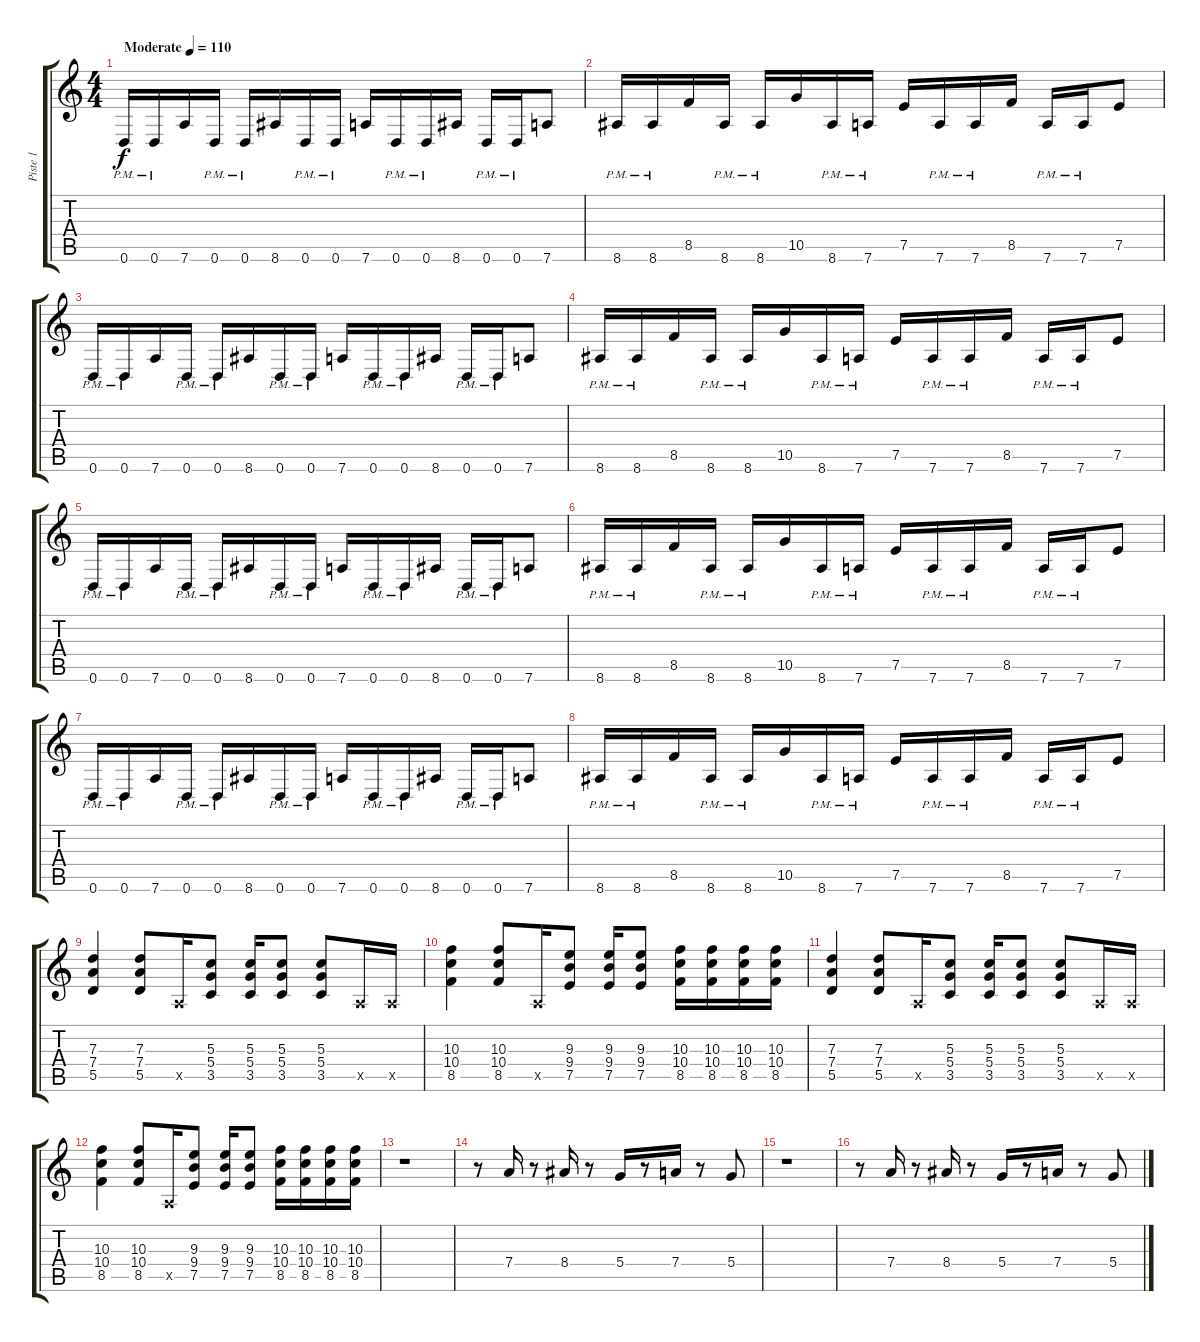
\track ("Piste 1" "Piste 1") {instrument overdrivenguitar}
\staff {score tabs}
\tuning (E4 B3 G3 D3 A2 D2) {hide}
\ts (4 4)
\tempo (110 "Moderate")
\clef g2
\ks c
0.6{pm}.16{dy f instrument overdrivenguitar} 0.6{pm}.16 7.6.16 0.6{pm}.16 0.6{pm}.16 8.6.16 0.6{pm}.16 0.6{pm}.16 7.6.16 0.6{pm}.16 0.6{pm}.16 8.6.16 0.6{pm}.16 0.6{pm}.16 7.6.8 |
8.6{pm}.16 8.6{pm}.16 8.5.16 8.6{pm}.16 8.6{pm}.16 10.5.16 8.6{pm}.16 7.6{pm}.16 7.5.16 7.6{pm}.16 7.6{pm}.16 8.5.16 7.6{pm}.16 7.6{pm}.16 7.5.8 |
0.6{pm}.16 0.6{pm}.16 7.6.16 0.6{pm}.16 0.6{pm}.16 8.6.16 0.6{pm}.16 0.6{pm}.16 7.6.16 0.6{pm}.16 0.6{pm}.16 8.6.16 0.6{pm}.16 0.6{pm}.16 7.6.8 |
8.6{pm}.16 8.6{pm}.16 8.5.16 8.6{pm}.16 8.6{pm}.16 10.5.16 8.6{pm}.16 7.6{pm}.16 7.5.16 7.6{pm}.16 7.6{pm}.16 8.5.16 7.6{pm}.16 7.6{pm}.16 7.5.8 |
0.6{pm}.16 0.6{pm}.16 7.6.16 0.6{pm}.16 0.6{pm}.16 8.6.16 0.6{pm}.16 0.6{pm}.16 7.6.16 0.6{pm}.16 0.6{pm}.16 8.6.16 0.6{pm}.16 0.6{pm}.16 7.6.8 |
8.6{pm}.16 8.6{pm}.16 8.5.16 8.6{pm}.16 8.6{pm}.16 10.5.16 8.6{pm}.16 7.6{pm}.16 7.5.16 7.6{pm}.16 7.6{pm}.16 8.5.16 7.6{pm}.16 7.6{pm}.16 7.5.8 |
0.6{pm}.16 0.6{pm}.16 7.6.16 0.6{pm}.16 0.6{pm}.16 8.6.16 0.6{pm}.16 0.6{pm}.16 7.6.16 0.6{pm}.16 0.6{pm}.16 8.6.16 0.6{pm}.16 0.6{pm}.16 7.6.8 |
8.6{pm}.16 8.6{pm}.16 8.5.16 8.6{pm}.16 8.6{pm}.16 10.5.16 8.6{pm}.16 7.6{pm}.16 7.5.16 7.6{pm}.16 7.6{pm}.16 8.5.16 7.6{pm}.16 7.6{pm}.16 7.5.8 |
(7.3 7.4 5.5).4{balance 3} (7.3 7.4 5.5).8 0.5{x}.16 (5.3 5.4 3.5).8 (5.3 5.4 3.5).16 (5.3 5.4 3.5).8 (5.3 5.4 3.5).8 0.5{x}.16 0.5{x}.16 |
(10.3 10.4 8.5).4 (10.3 10.4 8.5).8 0.5{x}.16 (9.3 9.4 7.5).8 (9.3 9.4 7.5).16 (9.3 9.4 7.5).8 (10.3 10.4 8.5).16 (10.3 10.4 8.5).16 (10.3 10.4 8.5).16 (10.3 10.4 8.5).16 |
(7.3 7.4 5.5).4 (7.3 7.4 5.5).8 0.5{x}.16 (5.3 5.4 3.5).8 (5.3 5.4 3.5).16 (5.3 5.4 3.5).8 (5.3 5.4 3.5).8 0.5{x}.16 0.5{x}.16 |
(10.3 10.4 8.5).4 (10.3 10.4 8.5).8 0.5{x}.16 (9.3 9.4 7.5).8 (9.3 9.4 7.5).16 (9.3 9.4 7.5).8 (10.3 10.4 8.5).16 (10.3 10.4 8.5).16 (10.3 10.4 8.5).16 (10.3 10.4 8.5).16 |
r.1{balance 13} |
r.8 7.4.16 r.8 8.4.16 r.8 5.4.16 r.8 7.4.16 r.8 5.4.8 |
r.1 |
r.8 7.4.16 r.8 8.4.16 r.8 5.4.16 r.8 7.4.16 r.8 5.4.8
